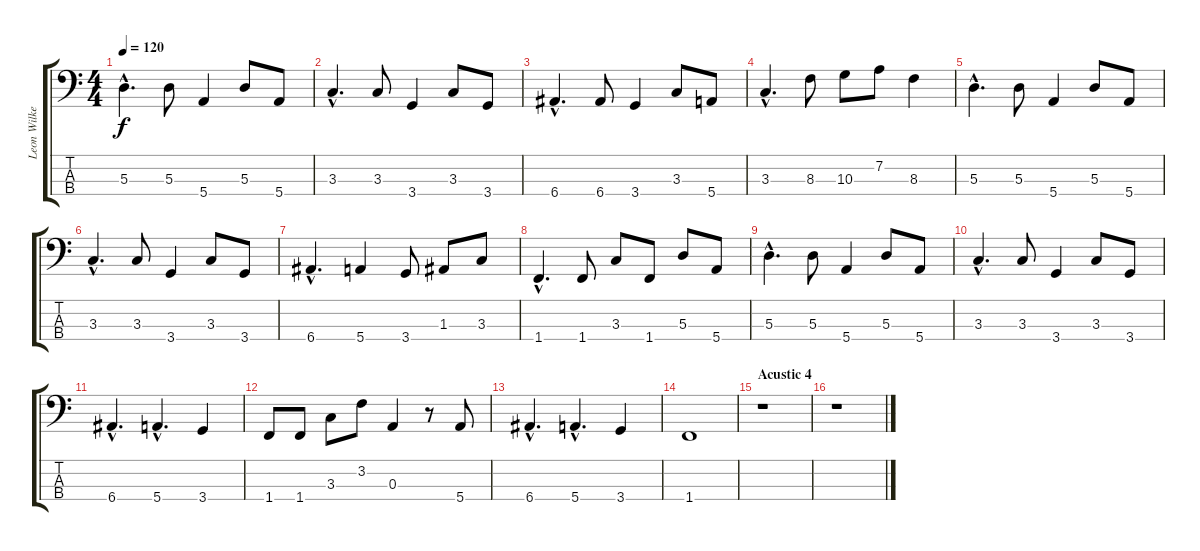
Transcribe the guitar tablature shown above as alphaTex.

\track ("Leon Wilkeson" "Leon Wilke") {instrument acousticguitarsteel}
\staff {score tabs}
\tuning (G2 D2 A1 E1) {hide}
\ts (4 4)
\tempo 120
\clef f4
\ks c
5.3{hac}.4{d dy f} 5.3.8 5.4.4 5.3.8 5.4.8 |
3.3{hac}.4{d} 3.3.8 3.4.4 3.3.8 3.4.8 |
6.4{hac}.4{d} 6.4.8 3.4.4 3.3.8 5.4.8 |
3.3{hac}.4{d} 8.3.8 10.3.8 7.2.8 8.3.4 |
5.3{hac}.4{d} 5.3.8 5.4.4 5.3.8 5.4.8 |
3.3{hac}.4{d} 3.3.8 3.4.4 3.3.8 3.4.8 |
6.4{hac}.4{d} 5.4.4 3.4.8 1.3.8 3.3.8 |
1.4{hac}.4{d} 1.4.8 3.3.8 1.4.8 5.3.8 5.4.8 |
5.3{hac}.4{d} 5.3.8 5.4.4 5.3.8 5.4.8 |
3.3{hac}.4{d} 3.3.8 3.4.4 3.3.8 3.4.8 |
6.4{hac}.4{d} 5.4{hac}.4{d} 3.4.4 |
1.4.8 1.4.8 3.3.8 3.2.8 0.3.4 r.8 5.4.8 |
6.4{hac}.4{d} 5.4{hac}.4{d} 3.4.4 |
1.4.1 |
\section ("" "Acustic 4")
r.1 |
r.1
